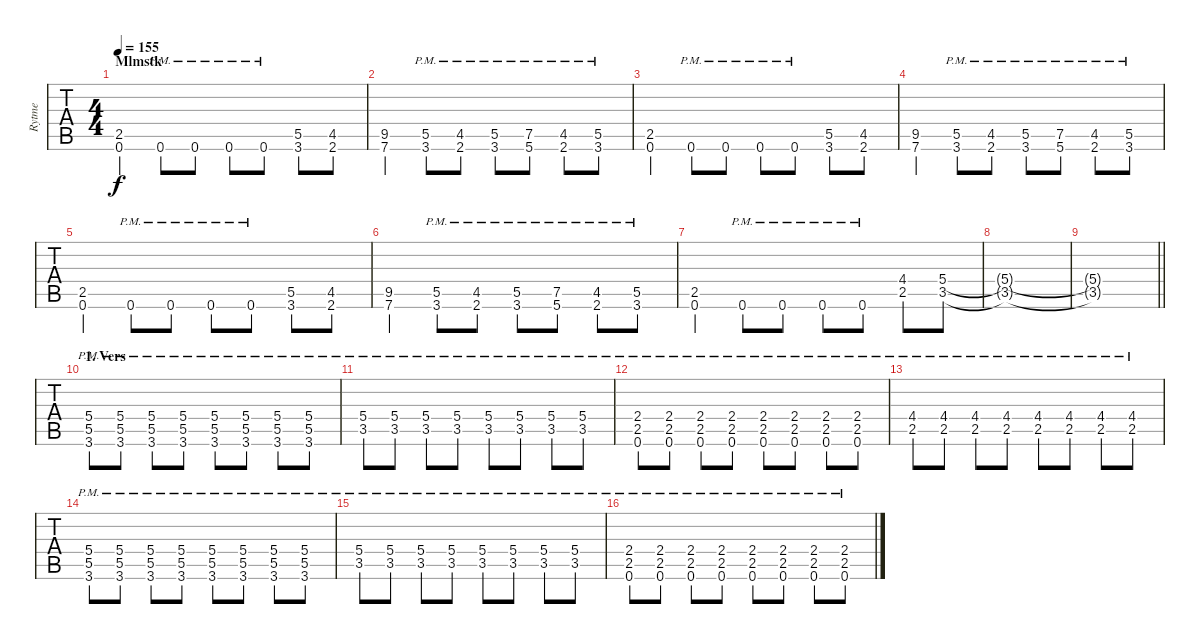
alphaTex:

\track ("Rytme" "Rytme") {instrument distortionguitar}
\staff {tabs}
\tuning (E4 B3 G3 D3 A2 E2) {hide}
\ts (4 4)
\section ("" "Mlmstk")
\tempo 155
\clef g2
\ks eminor
(2.5 0.6).4{dy f} 0.6{pm}.8 0.6{pm}.8 0.6{pm}.8 0.6{pm}.8 (5.5 3.6).8 (4.5 2.6).8 |
(9.5 7.6).4 (5.5{pm} 3.6{pm}).8 (4.5{pm} 2.6{pm}).8 (5.5{pm} 3.6{pm}).8 (7.5{pm} 5.6{pm}).8 (4.5{pm} 2.6{pm}).8 (5.5{pm} 3.6).8 |
(2.5 0.6).4 0.6{pm}.8 0.6{pm}.8 0.6{pm}.8 0.6{pm}.8 (5.5 3.6).8 (4.5 2.6).8 |
(9.5 7.6).4 (5.5{pm} 3.6{pm}).8 (4.5{pm} 2.6{pm}).8 (5.5{pm} 3.6{pm}).8 (7.5{pm} 5.6{pm}).8 (4.5{pm} 2.6{pm}).8 (5.5{pm} 3.6).8 |
(2.5 0.6).4 0.6{pm}.8 0.6{pm}.8 0.6{pm}.8 0.6{pm}.8 (5.5 3.6).8 (4.5 2.6).8 |
(9.5 7.6).4 (5.5{pm} 3.6{pm}).8 (4.5{pm} 2.6{pm}).8 (5.5{pm} 3.6{pm}).8 (7.5{pm} 5.6{pm}).8 (4.5{pm} 2.6{pm}).8 (5.5{pm} 3.6).8 |
(2.5 0.6).4 0.6{pm}.8 0.6{pm}.8 0.6{pm}.8 0.6{pm}.8 (4.4 2.5).8 (5.4 3.5).8 |
(5.4{t} 3.5{t}).1 |
\barLineRight lightlight
(5.4{t} 3.5{t}).1 |
\section ("" "1. Vers")
(5.4{pm} 5.5{pm} 3.6{pm}).8 (5.4{pm} 5.5{pm} 3.6{pm}).8 (5.4{pm} 5.5{pm} 3.6{pm}).8 (5.4{pm} 5.5{pm} 3.6{pm}).8 (5.4{pm} 5.5{pm} 3.6{pm}).8 (5.4{pm} 5.5{pm} 3.6{pm}).8 (5.4{pm} 5.5{pm} 3.6{pm}).8 (5.4{pm} 5.5{pm} 3.6{pm}).8 |
(5.4{pm} 3.5{pm}).8 (5.4{pm} 3.5{pm}).8 (5.4{pm} 3.5{pm}).8 (5.4{pm} 3.5{pm}).8 (5.4{pm} 3.5{pm}).8 (5.4{pm} 3.5{pm}).8 (5.4{pm} 3.5{pm}).8 (5.4{pm} 3.5{pm}).8 |
(2.4{pm} 2.5{pm} 0.6{pm}).8 (2.4{pm} 2.5{pm} 0.6{pm}).8 (2.4{pm} 2.5{pm} 0.6{pm}).8 (2.4{pm} 2.5{pm} 0.6{pm}).8 (2.4{pm} 2.5{pm} 0.6{pm}).8 (2.4{pm} 2.5{pm} 0.6{pm}).8 (2.4{pm} 2.5{pm} 0.6{pm}).8 (2.4{pm} 2.5{pm} 0.6{pm}).8 |
(4.4{pm} 2.5{pm}).8 (4.4{pm} 2.5{pm}).8 (4.4{pm} 2.5{pm}).8 (4.4{pm} 2.5{pm}).8 (4.4{pm} 2.5{pm}).8 (4.4{pm} 2.5{pm}).8 (4.4{pm} 2.5{pm}).8 (4.4{pm} 2.5{pm}).8 |
(5.4{pm} 5.5{pm} 3.6{pm}).8 (5.4{pm} 5.5{pm} 3.6{pm}).8 (5.4{pm} 5.5{pm} 3.6{pm}).8 (5.4{pm} 5.5{pm} 3.6{pm}).8 (5.4{pm} 5.5{pm} 3.6{pm}).8 (5.4{pm} 5.5{pm} 3.6{pm}).8 (5.4{pm} 5.5{pm} 3.6{pm}).8 (5.4{pm} 5.5{pm} 3.6{pm}).8 |
(5.4{pm} 3.5{pm}).8 (5.4{pm} 3.5{pm}).8 (5.4{pm} 3.5{pm}).8 (5.4{pm} 3.5{pm}).8 (5.4{pm} 3.5{pm}).8 (5.4{pm} 3.5{pm}).8 (5.4{pm} 3.5{pm}).8 (5.4{pm} 3.5{pm}).8 |
(2.4{pm} 2.5{pm} 0.6{pm}).8 (2.4{pm} 2.5{pm} 0.6{pm}).8 (2.4{pm} 2.5{pm} 0.6{pm}).8 (2.4{pm} 2.5{pm} 0.6{pm}).8 (2.4{pm} 2.5{pm} 0.6{pm}).8 (2.4{pm} 2.5{pm} 0.6{pm}).8 (2.4{pm} 2.5{pm} 0.6{pm}).8 (2.4{pm} 2.5{pm} 0.6{pm}).8
